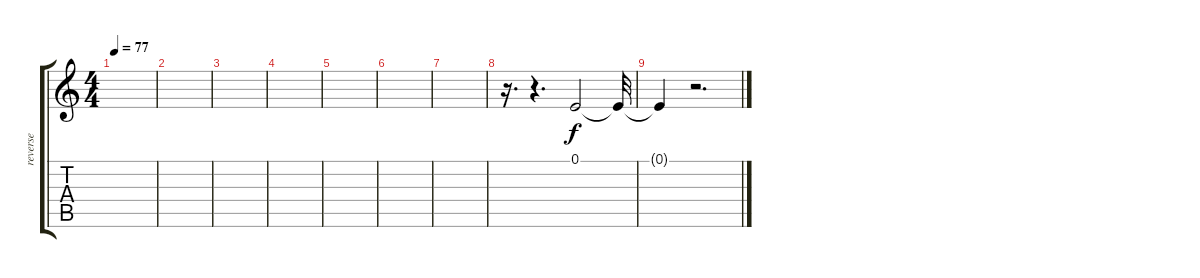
\track ("reverse" "reverse") {instrument reversecymbal}
\staff {score tabs}
\tuning (E4 B3 G3 D3 A2 E2) {hide}
\ts (4 4)
\tempo 77
\clef g2
\ks c
|
|
|
|
|
|
|
r.16{d} r.4{d} 0.1.2 0.1{t}.32 |
0.1{t}.4 r.2{d}
